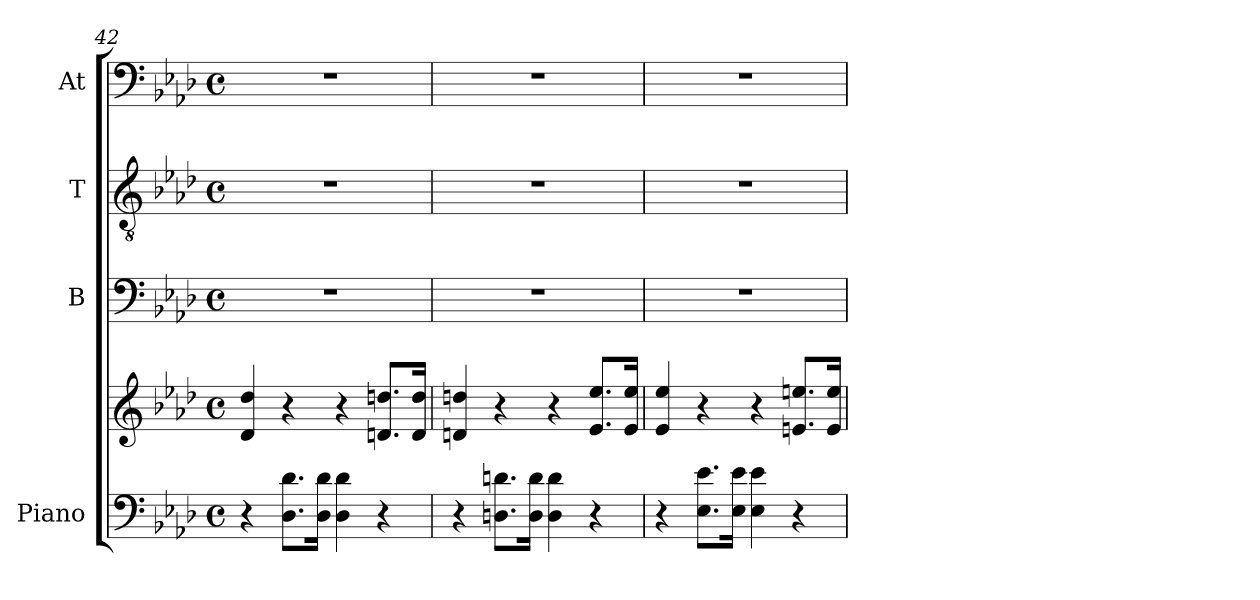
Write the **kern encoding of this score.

**kern	**kern	**kern	**kern	**kern
*part4	*part4	*part3	*part2	*part1
*staff5	*staff4	*staff3	*staff2	*staff1
*I"Piano	*	*I"B	*I"T	*I"At
*I'Pno	*	*I'B	*I'T	*I'At
*clefF4	*clefG2	*clefF4	*clefGv2	*clefF4
*k[b-e-a-d-]	*k[b-e-a-d-]	*k[b-e-a-d-]	*k[b-e-a-d-]	*k[b-e-a-d-]
*M4/4	*M4/4	*M4/4	*M4/4	*M4/4
*met(c)	*met(c)	*met(c)	*met(c)	*met(c)
=42	=42	=42	=42	=42
4r	4d-/ 4dd-/	1r	1r	1r
8.D-\ 8.d-\L	4r	.	.	.
16D-\ 16d-\Jk	.	.	.	.
4D-\ 4d-\	4r	.	.	.
4r	8.dn/ 8.ddn/L	.	.	.
.	16d/ 16dd/Jk	.	.	.
=43	=43	=43	=43	=43
4r	4dn/ 4ddn/	1r	1r	1r
8.Dn\ 8.dn\L	4r	.	.	.
16D\ 16d\Jk	.	.	.	.
4D\ 4d\	4r	.	.	.
4r	8.e-/ 8.ee-/L	.	.	.
.	16e-/ 16ee-/Jk	.	.	.
=44	=44	=44	=44	=44
4r	4e-/ 4ee-/	1r	1r	1r
8.E-\ 8.e-\L	4r	.	.	.
16E-\ 16e-\Jk	.	.	.	.
4E-\ 4e-\	4r	.	.	.
4r	8.en/ 8.een/L	.	.	.
.	16e/ 16ee/Jk	.	.	.
=	=	=	=	=
*-	*-	*-	*-	*-
